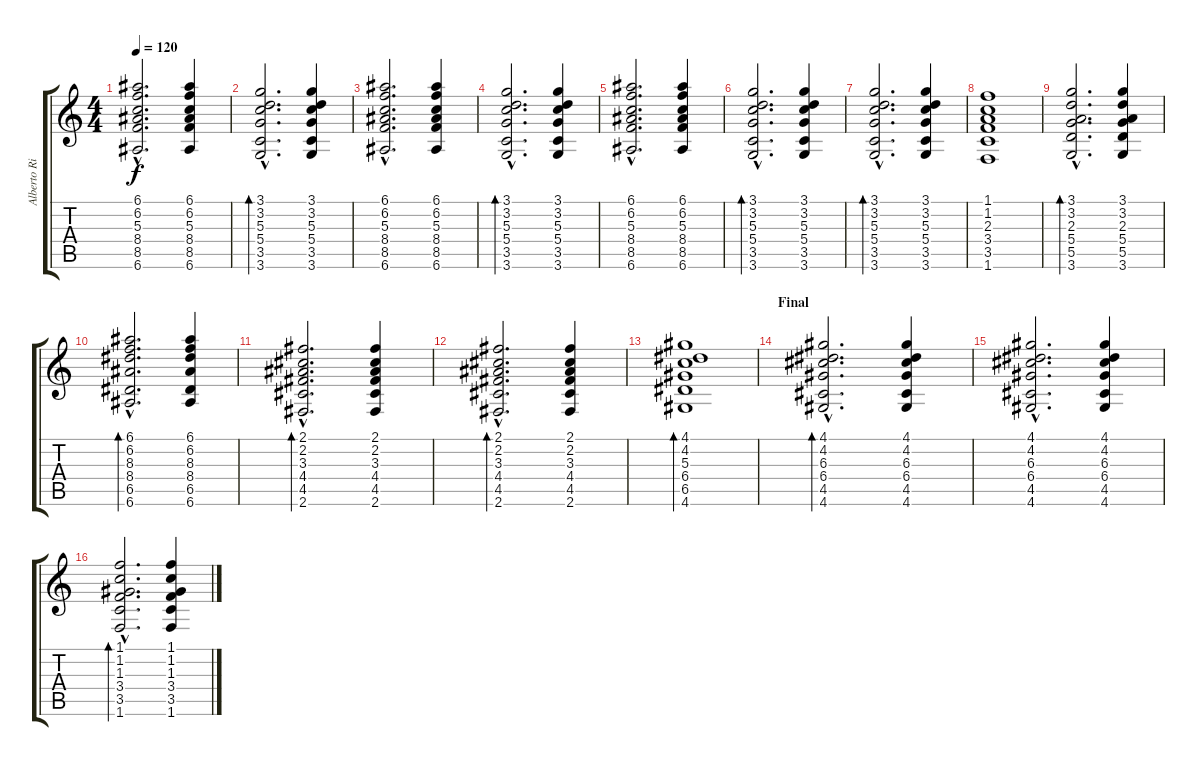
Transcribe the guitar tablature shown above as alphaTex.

\track ("Alberto Rionda (Guitarra de Arreglos)" "Alberto Ri") {instrument acousticguitarnylon}
\staff {score tabs}
\tuning (E4 B3 G3 D3 A2 E2) {hide}
\ts (4 4)
\tempo 120
\clef g2
\ks c
(6.1{hac} 6.2{hac} 5.3{hac} 8.4{hac} 8.5{hac} 6.6{hac}).2{d dy f} (6.1 6.2 5.3 8.4 8.5 6.6).4 |
(3.1{hac} 3.2{hac} 5.3{hac} 5.4{hac} 3.5{hac} 3.6{hac}).2{d bd 60} (3.1 3.2 5.3 5.4 3.5 3.6).4 |
(6.1{hac} 6.2{hac} 5.3{hac} 8.4{hac} 8.5{hac} 6.6{hac}).2{d} (6.1 6.2 5.3 8.4 8.5 6.6).4 |
(3.1{hac} 3.2{hac} 5.3{hac} 5.4{hac} 3.5{hac} 3.6{hac}).2{d bd 60} (3.1 3.2 5.3 5.4 3.5 3.6).4 |
(6.1{hac} 6.2{hac} 5.3{hac} 8.4{hac} 8.5{hac} 6.6{hac}).2{d} (6.1 6.2 5.3 8.4 8.5 6.6).4 |
(3.1{hac} 3.2{hac} 5.3{hac} 5.4{hac} 3.5{hac} 3.6{hac}).2{d bd 60} (3.1 3.2 5.3 5.4 3.5 3.6).4 |
(3.1{hac} 3.2{hac} 5.3{hac} 5.4{hac} 3.5{hac} 3.6{hac}).2{d bd 60} (3.1 3.2 5.3 5.4 3.5 3.6).4 |
(1.1 1.2 2.3 3.4 3.5 1.6).1 |
(3.1{hac} 3.2{hac} 2.3{hac} 5.4{hac} 5.5{hac} 3.6{hac}).2{d bd 60} (3.1 3.2 2.3 5.4 5.5 3.6).4 |
(6.1{hac} 6.2{hac} 8.3{hac} 8.4{hac} 6.5{hac} 6.6{hac}).2{d bd 60} (6.1 6.2 8.3 8.4 6.5 6.6).4 |
(2.1{hac} 2.2{hac} 3.3{hac} 4.4{hac} 4.5{hac} 2.6{hac}).2{d bd 60} (2.1 2.2 3.3 4.4 4.5 2.6).4 |
(2.1{hac} 2.2{hac} 3.3{hac} 4.4{hac} 4.5{hac} 2.6{hac}).2{d bd 60} (2.1 2.2 3.3 4.4 4.5 2.6).4 |
(4.1 4.2 5.3 6.4 6.5 4.6).1{bd 120} |
\section ("" "Final")
(4.1{hac} 4.2{hac} 6.3{hac} 6.4{hac} 4.5{hac} 4.6{hac}).2{d bd 60 volume 9} (4.1 4.2 6.3 6.4 4.5 4.6).4 |
(4.1{hac} 4.2{hac} 6.3{hac} 6.4{hac} 4.5{hac} 4.6{hac}).2{d} (4.1 4.2 6.3 6.4 4.5 4.6).4 |
(1.1{hac} 1.2{hac} 1.3{hac} 3.4{hac} 3.5{hac} 1.6{hac}).2{d bd 60} (1.1 1.2 1.3 3.4 3.5 1.6).4
